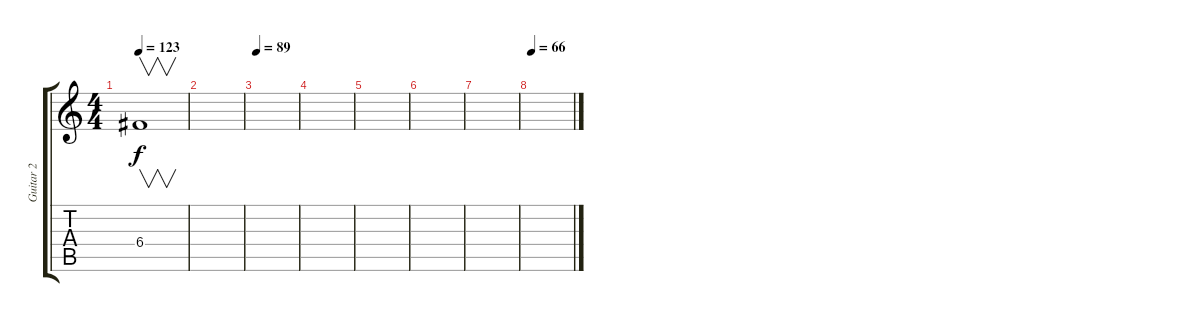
\track ("Guitar 2" "Guitar 2") {instrument distortionguitar}
\staff {score tabs}
\tuning (D4 A3 F3 C3 G2 D2) {hide}
\ts (4 4)
\tempo 123
\clef g2
\ks c
6.4{t}.1{v dy f} |
|
\tempo 89
|
|
|
|
|
\tempo 66
